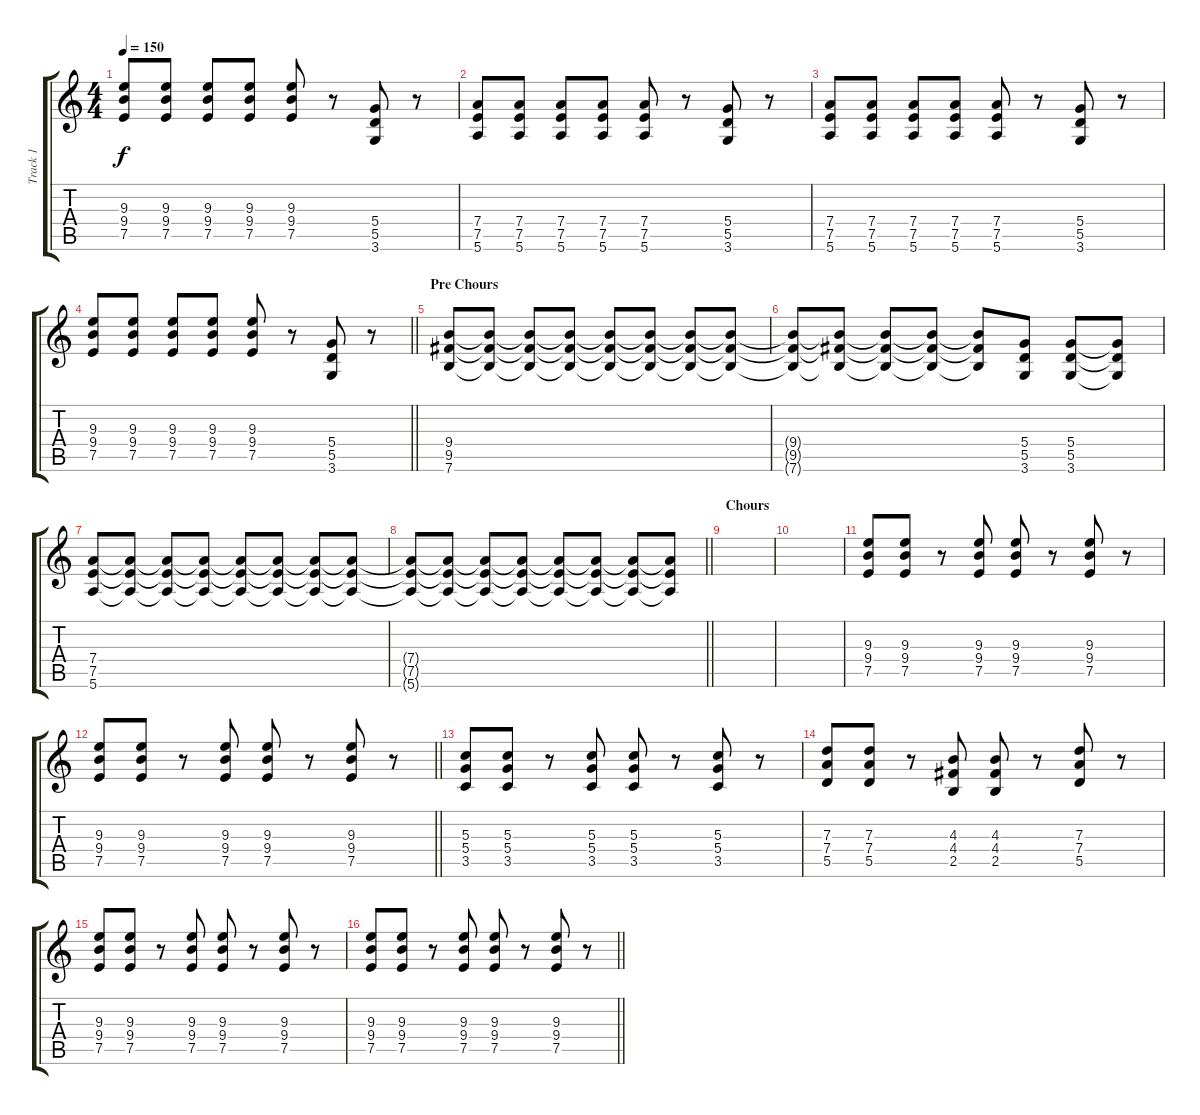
\track ("Track 1" "Track 1") {instrument overdrivenguitar}
\staff {score tabs}
\tuning (E4 B3 G3 D3 A2 E2) {hide}
\ts (4 4)
\tempo 150
\clef g2
\ks c
(9.3 9.4 7.5).8{dy f} (9.3 9.4 7.5).8 (9.3 9.4 7.5).8 (9.3 9.4 7.5).8 (9.3 9.4 7.5).8 r.8 (5.4 5.5 3.6).8 r.8 |
(7.4 7.5 5.6).8 (7.4 7.5 5.6).8 (7.4 7.5 5.6).8 (7.4 7.5 5.6).8 (7.4 7.5 5.6).8 r.8 (5.4 5.5 3.6).8 r.8 |
(7.4 7.5 5.6).8 (7.4 7.5 5.6).8 (7.4 7.5 5.6).8 (7.4 7.5 5.6).8 (7.4 7.5 5.6).8 r.8 (5.4 5.5 3.6).8 r.8 |
\barLineRight lightlight
(9.3 9.4 7.5).8 (9.3 9.4 7.5).8 (9.3 9.4 7.5).8 (9.3 9.4 7.5).8 (9.3 9.4 7.5).8 r.8 (5.4 5.5 3.6).8 r.8 |
\section ("" "Pre Chours")
(9.4 9.5 7.6).8 (9.4{t} 9.5{t} 7.6{t}).8 (9.4{t} 9.5{t} 7.6{t}).8 (9.4{t} 9.5{t} 7.6{t}).8 (9.4{t} 9.5{t} 7.6{t}).8 (9.4{t} 9.5{t} 7.6{t}).8 (9.4{t} 9.5{t} 7.6{t}).8 (9.4{t} 9.5{t} 7.6{t}).8 |
(9.4{t} 9.5{t} 7.6{t}).8 (9.4{t} 9.5{t} 7.6{t}).8 (9.4{t} 9.5{t} 7.6{t}).8 (9.4{t} 9.5{t} 7.6{t}).8 (9.4{t} 9.5{t} 7.6{t}).8 (5.4 5.5 3.6).8 (5.4 5.5 3.6).8 (5.4{t} 5.5{t} 3.6{t}).8 |
(7.4 7.5 5.6).8 (7.4{t} 7.5{t} 5.6{t}).8 (7.4{t} 7.5{t} 5.6{t}).8 (7.4{t} 7.5{t} 5.6{t}).8 (7.4{t} 7.5{t} 5.6{t}).8 (7.4{t} 7.5{t} 5.6{t}).8 (7.4{t} 7.5{t} 5.6{t}).8 (7.4{t} 7.5{t} 5.6{t}).8 |
\barLineRight lightlight
(7.4{t} 7.5{t} 5.6{t}).8 (7.4{t} 7.5{t} 5.6{t}).8 (7.4{t} 7.5{t} 5.6{t}).8 (7.4{t} 7.5{t} 5.6{t}).8 (7.4{t} 7.5{t} 5.6{t}).8 (7.4{t} 7.5{t} 5.6{t}).8 (7.4{t} 7.5{t} 5.6{t}).8 (7.4{t} 7.5{t} 5.6{t}).8 |
\section ("" "Chours")
|
|
(9.3 9.4 7.5).8 (9.3 9.4 7.5).8 r.8 (9.3 9.4 7.5).8 (9.3 9.4 7.5).8 r.8 (9.3 9.4 7.5).8 r.8 |
\barLineRight lightlight
(9.3 9.4 7.5).8 (9.3 9.4 7.5).8 r.8 (9.3 9.4 7.5).8 (9.3 9.4 7.5).8 r.8 (9.3 9.4 7.5).8 r.8 |
(5.3 5.4 3.5).8 (5.3 5.4 3.5).8 r.8 (5.3 5.4 3.5).8 (5.3 5.4 3.5).8 r.8 (5.3 5.4 3.5).8 r.8 |
(7.3 7.4 5.5).8 (7.3 7.4 5.5).8 r.8 (4.3 4.4 2.5).8 (4.3 4.4 2.5).8 r.8 (7.3 7.4 5.5).8 r.8 |
(9.3 9.4 7.5).8 (9.3 9.4 7.5).8 r.8 (9.3 9.4 7.5).8 (9.3 9.4 7.5).8 r.8 (9.3 9.4 7.5).8 r.8 |
\barLineRight lightlight
(9.3 9.4 7.5).8 (9.3 9.4 7.5).8 r.8 (9.3 9.4 7.5).8 (9.3 9.4 7.5).8 r.8 (9.3 9.4 7.5).8 r.8
